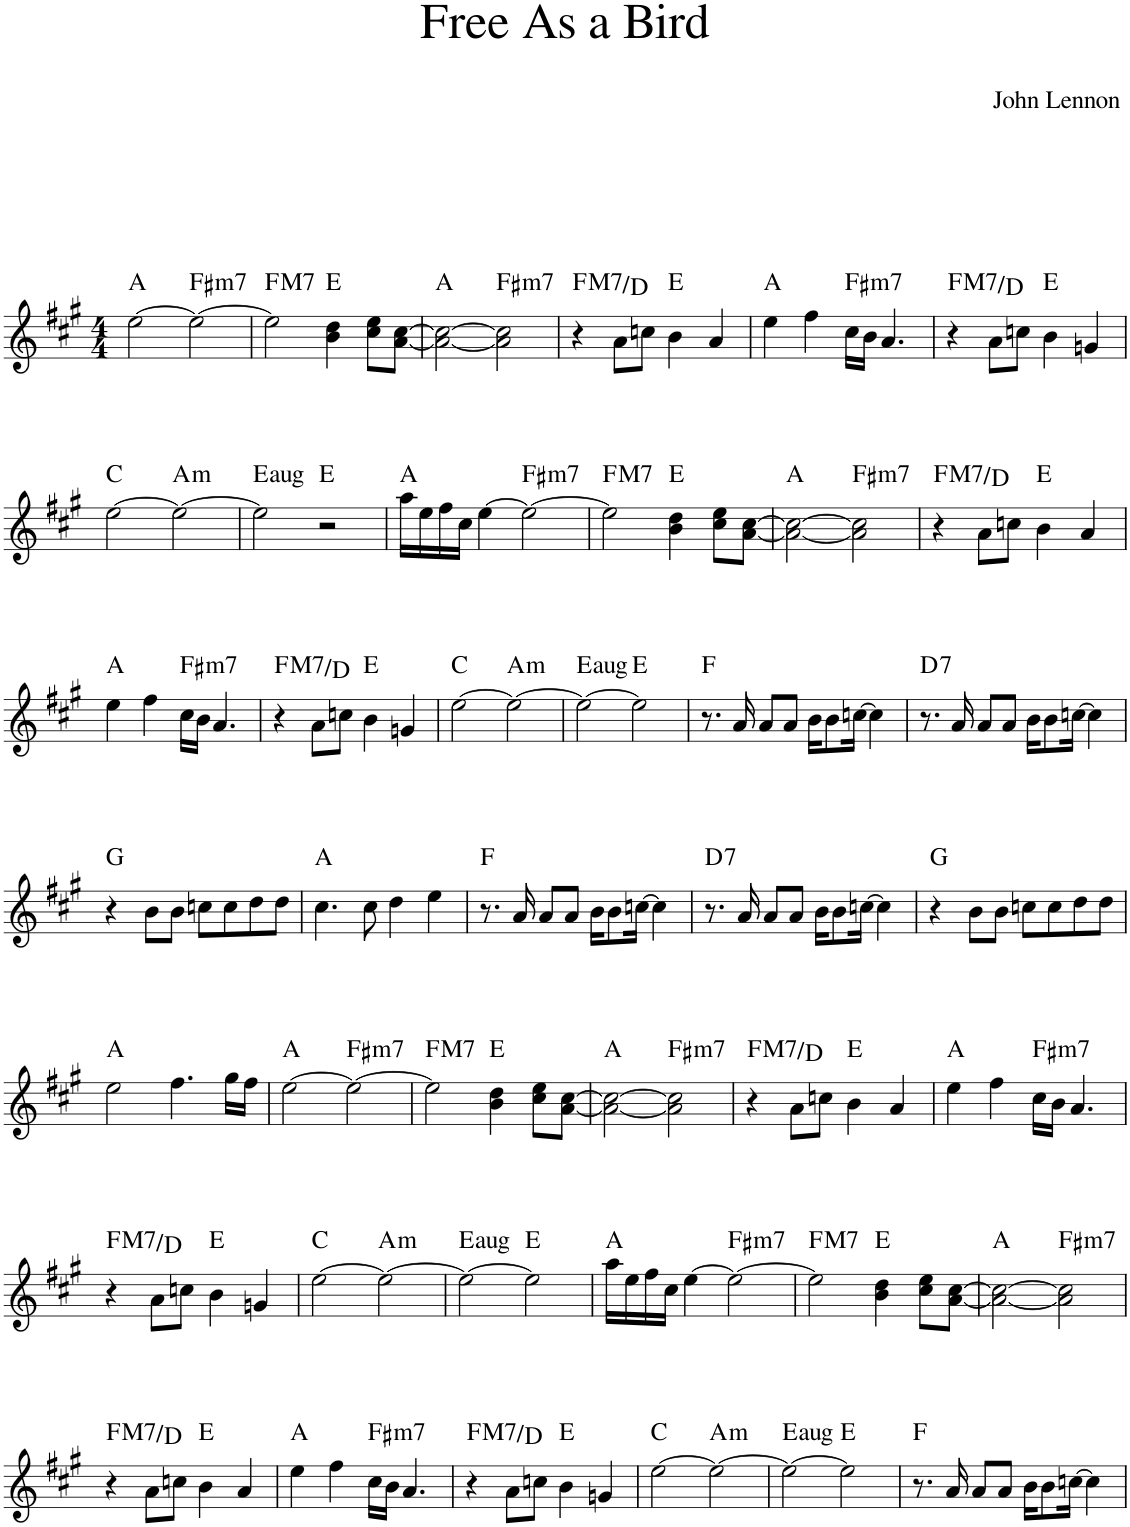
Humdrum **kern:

**kern	**harte
*part1	*part1
*staff1	*
*I"Piano	*
*I'Pno.	*
*clefG2	*
*k[f#c#g#]	*
*M4/4	*
=1	=1
[2ee\	A:maj
!	!LO:H:kt=m7
2ee\_	F#:min7
=2	=2
!	!LO:H:kt=M7
2ee\]	F:maj7
4b\ 4dd\	E:maj
8cc#\ 8ee\L	.
[8a\ [8cc#\J	.
=3	=3
2a\_ 2cc#\_	A:maj
!	!LO:H:kt=m7
2a\] 2cc#\]	F#:min7
=4	=4
!	!LO:H:kt=M7
4r	F:maj7/6
8a\L	.
8ccn\J	.
4b\	E:maj
4a/	.
=5	=5
4ee\	A:maj
4ff#\	.
!	!LO:H:kt=m7
16cc#\LL	F#:min7
16b\JJ	.
4.a/	.
=6	=6
!	!LO:H:kt=M7
4r	F:maj7/6
8a\L	.
8ccn\J	.
4b\	E:maj
4gn/	.
!!LO:LB:g=z
=7	=7
[2ee\	C:maj
!	!LO:H:kt=m
2ee\_	A:min
=8	=8
!	!LO:H:kt=aug
2ee\]	E:aug
2r	E:maj
=9	=9
16aa\LL	A:maj
16ee\	.
16ff#\	.
16cc#\JJ	.
[4ee\	.
!	!LO:H:kt=m7
2ee\_	F#:min7
=10	=10
!	!LO:H:kt=M7
2ee\]	F:maj7
4b\ 4dd\	E:maj
8cc#\ 8ee\L	.
[8a\ [8cc#\J	.
=11	=11
2a\_ 2cc#\_	A:maj
!	!LO:H:kt=m7
2a\] 2cc#\]	F#:min7
=12	=12
!	!LO:H:kt=M7
4r	F:maj7/6
8a\L	.
8ccn\J	.
4b\	E:maj
4a/	.
!!LO:LB:g=z
=13	=13
4ee\	A:maj
4ff#\	.
!	!LO:H:kt=m7
16cc#\LL	F#:min7
16b\JJ	.
4.a/	.
=14	=14
!	!LO:H:kt=M7
4r	F:maj7/6
8a\L	.
8ccn\J	.
4b\	E:maj
4gn/	.
=15	=15
[2ee\	C:maj
!	!LO:H:kt=m
2ee\_	A:min
=16	=16
!	!LO:H:kt=aug
2ee\_	E:aug
2ee\]	E:maj
=17	=17
8.r	F:maj
16a/	.
8a/L	.
8a/J	.
16b\KL	.
8b\	.
[16ccn\Jk	.
4cc\]	.
=18	=18
!	!LO:H:kt=7
8.r	D:7
16a/	.
8a/L	.
8a/J	.
16b\KL	.
8b\	.
[16ccn\Jk	.
4cc\]	.
!!LO:LB:g=z
=19	=19
4r	G:maj
8b\L	.
8b\J	.
8ccn\L	.
8cc\	.
8dd\	.
8dd\J	.
=20	=20
4.cc#\	A:maj
8cc#\	.
4dd\	.
4ee\	.
=21	=21
8.r	F:maj
16a/	.
8a/L	.
8a/J	.
16b\KL	.
8b\	.
[16ccn\Jk	.
4cc\]	.
=22	=22
!	!LO:H:kt=7
8.r	D:7
16a/	.
8a/L	.
8a/J	.
16b\KL	.
8b\	.
[16ccn\Jk	.
4cc\]	.
=23	=23
4r	G:maj
8b\L	.
8b\J	.
8ccn\L	.
8cc\	.
8dd\	.
8dd\J	.
!!LO:LB:g=z
=24	=24
2ee\	A:maj
4.ff#\	.
16gg#\LL	.
16ff#\JJ	.
=25	=25
[2ee\	A:maj
!	!LO:H:kt=m7
2ee\_	F#:min7
=26	=26
!	!LO:H:kt=M7
2ee\]	F:maj7
4b\ 4dd\	E:maj
8cc#\ 8ee\L	.
[8a\ [8cc#\J	.
=27	=27
2a\_ 2cc#\_	A:maj
!	!LO:H:kt=m7
2a\] 2cc#\]	F#:min7
=28	=28
!	!LO:H:kt=M7
4r	F:maj7/6
8a\L	.
8ccn\J	.
4b\	E:maj
4a/	.
=29	=29
4ee\	A:maj
4ff#\	.
!	!LO:H:kt=m7
16cc#\LL	F#:min7
16b\JJ	.
4.a/	.
!!LO:LB:g=z
=30	=30
!	!LO:H:kt=M7
4r	F:maj7/6
8a\L	.
8ccn\J	.
4b\	E:maj
4gn/	.
=31	=31
[2ee\	C:maj
!	!LO:H:kt=m
2ee\_	A:min
=32	=32
!	!LO:H:kt=aug
2ee\_	E:aug
2ee\]	E:maj
=33	=33
16aa\LL	A:maj
16ee\	.
16ff#\	.
16cc#\JJ	.
[4ee\	.
!	!LO:H:kt=m7
2ee\_	F#:min7
=34	=34
!	!LO:H:kt=M7
2ee\]	F:maj7
4b\ 4dd\	E:maj
8cc#\ 8ee\L	.
[8a\ [8cc#\J	.
=35	=35
2a\_ 2cc#\_	A:maj
!	!LO:H:kt=m7
2a\] 2cc#\]	F#:min7
!!LO:LB:g=z
=36	=36
!	!LO:H:kt=M7
4r	F:maj7/6
8a\L	.
8ccn\J	.
4b\	E:maj
4a/	.
=37	=37
4ee\	A:maj
4ff#\	.
!	!LO:H:kt=m7
16cc#\LL	F#:min7
16b\JJ	.
4.a/	.
=38	=38
!	!LO:H:kt=M7
4r	F:maj7/6
8a\L	.
8ccn\J	.
4b\	E:maj
4gn/	.
=39	=39
[2ee\	C:maj
!	!LO:H:kt=m
2ee\_	A:min
=40	=40
!	!LO:H:kt=aug
2ee\_	E:aug
2ee\]	E:maj
=41	=41
8.r	F:maj
16a/	.
8a/L	.
8a/J	.
16b\KL	.
8b\	.
[16ccn\Jk	.
4cc\]	.
=	=
*-	*-
